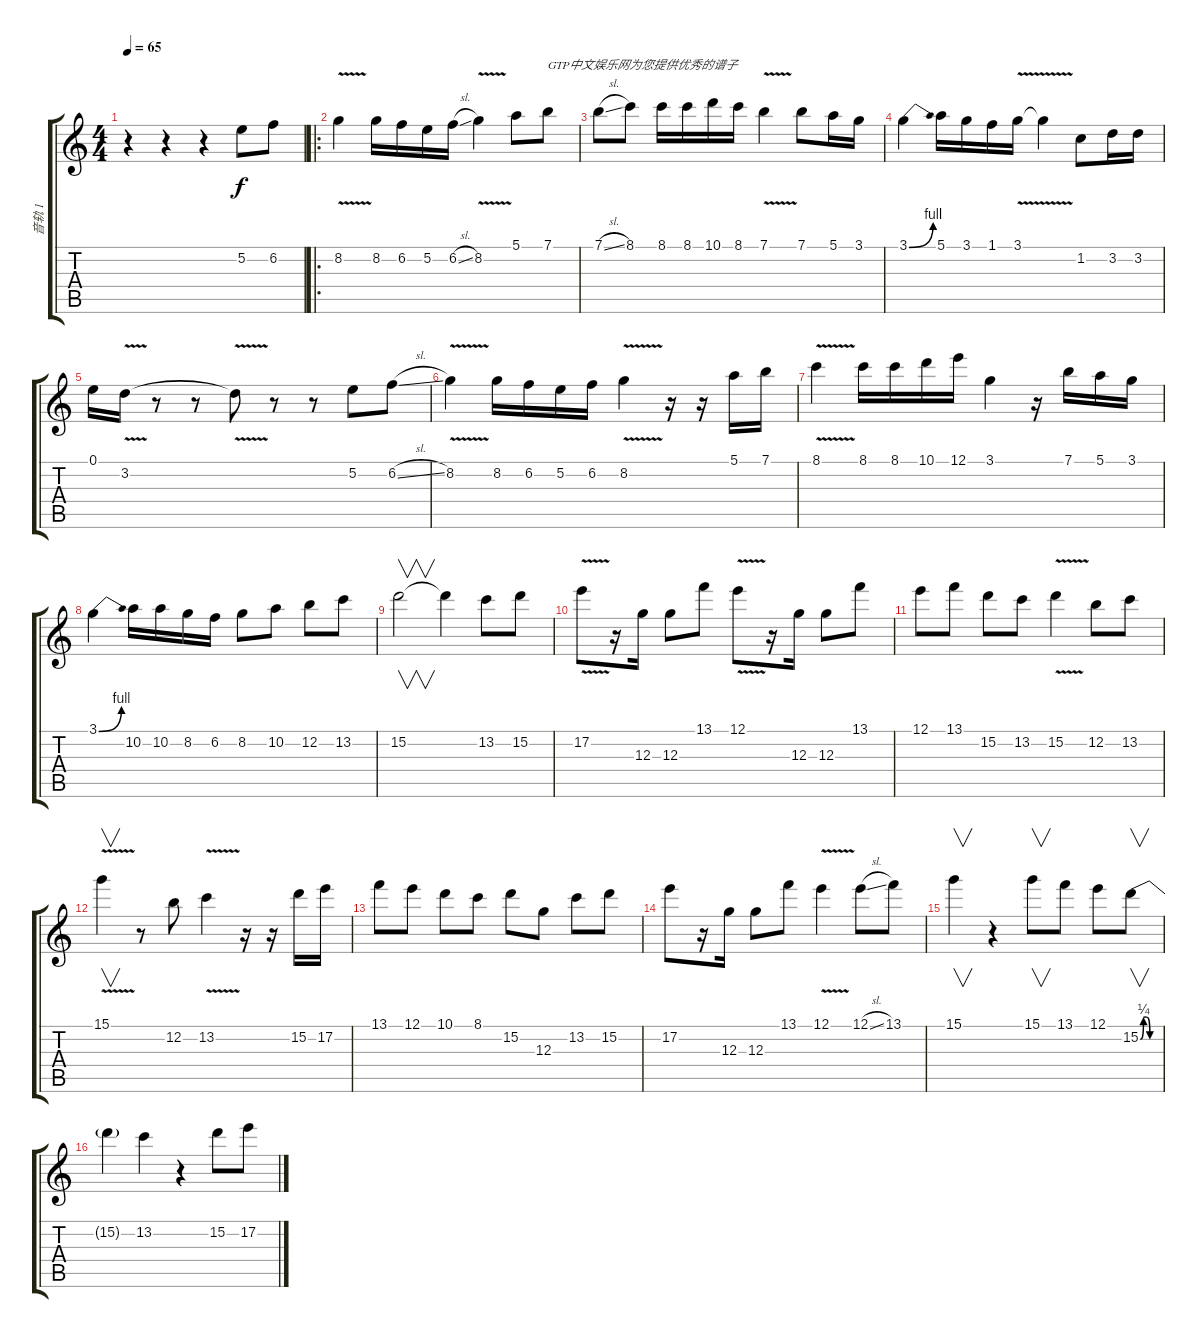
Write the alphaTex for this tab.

\track ("音轨 1" "音轨 1") {instrument acousticguitarsteel}
\staff {score tabs}
\tuning (E4 B3 G3 D3 A2 E2) {hide}
\ts (4 4)
\tempo 65
\clef g2
\ks c
r.4{dy f instrument acousticguitarsteel} r.4 r.4 5.2.8 6.2.8 |
\ro
8.2{v}.4 8.2.16 6.2.16 5.2.16 6.2{sl}.16 8.2{v}.4 5.1.8 7.1.8{txt "GTP中文娱乐网为您提供优秀的谱子"} |
7.1{sl}.8 8.1.8 8.1.16 8.1.16 10.1.16 8.1.16 7.1{v}.4 7.1.8 5.1.16 3.1.16 |
3.1{be (bend 0 0 60 4)}.4 5.1.16 3.1.16 1.1.16 3.1{v}.16 3.1{t}.4 1.2.8 3.2.16 3.2.16 |
0.1.16 3.2{v}.16 r.8 r.8 3.2{t}.8 r.8 r.8 5.2.8 6.2{sl}.8 |
8.2{v}.4 8.2.16 6.2.16 5.2.16 6.2.16 8.2{v}.4 r.16 r.16 5.1.16 7.1.16 |
8.1{v}.4 8.1.16 8.1.16 10.1.16 12.1.16 3.1.4 r.16 7.1.16 5.1.16 3.1.16 |
3.1{be (bend 0 0 60 4)}.4 10.2.16 10.2.16 8.2.16 6.2.16 8.2.8 10.2.8 12.2.8 13.2.8 |
15.2.2{v} 15.2{t}.4 13.2.8 15.2.8 |
17.2{v}.8 r.16 12.3.16 12.3.8 13.1.8 12.1{v}.8 r.16 12.3.16 12.3.8 13.1.8 |
12.1.8 13.1.8 15.2.8 13.2.8 15.2{v}.4 12.2.8 13.2.8 |
15.1{v}.4{v} r.8 12.2.8 13.2{v}.4 r.16 r.16 15.2.16 17.2.16 |
13.1.8 12.1.8 10.1.8 8.1.8 15.2.8 12.3.8 13.2.8 15.2.8 |
17.2.8 r.16 12.3.16 12.3.8 13.1.8 12.1{v}.4 12.1{sl}.8 13.1.8 |
15.1.4{v} r.4 15.1.8{v} 13.1.8 12.1.8 15.2{be (custom 0 0 10 1 20 1 30 0 60 0)}.8{v} |
15.2{t}.4 13.2.4 r.4 15.2.8 17.2.8
